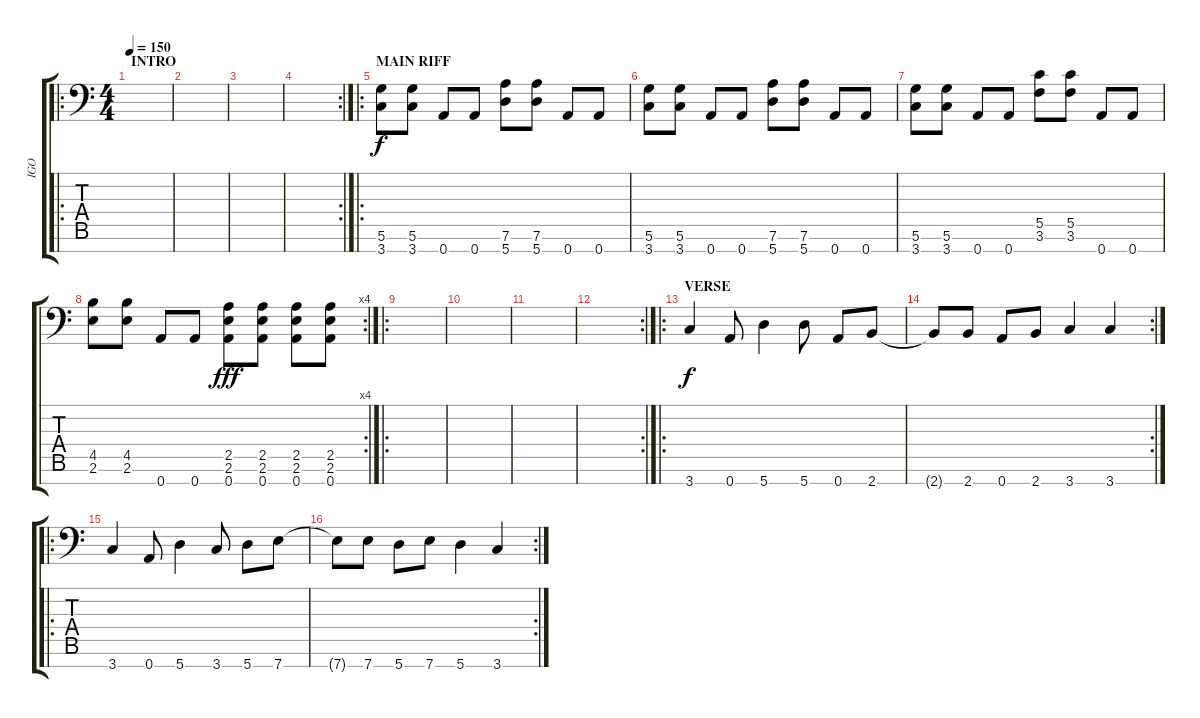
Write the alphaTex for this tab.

\track ("IGO" "IGO") {instrument distortionguitar}
\staff {score tabs}
\tuning (D4 A3 F3 C3 G2 D2 A1) {hide}
\ro
\ts (4 4)
\section ("" "INTRO")
\tempo 150
\clef f4
\ks c
|
|
|
\rc 2
|
\ro
\section ("" "MAIN RIFF")
(5.6 3.7).8 (5.6 3.7).8 0.7.8 0.7.8 (7.6 5.7).8 (7.6 5.7).8 0.7.8 0.7.8 |
(5.6 3.7).8 (5.6 3.7).8 0.7.8 0.7.8 (7.6 5.7).8 (7.6 5.7).8 0.7.8 0.7.8 |
(5.6 3.7).8 (5.6 3.7).8 0.7.8 0.7.8 (5.5 3.6).8 (5.5 3.6).8 0.7.8 0.7.8 |
\rc 4
(4.5 2.6).8 (4.5 2.6).8 0.7.8 0.7.8 (2.5 2.6 0.7).8{dy fff} (2.5 2.6 0.7).8 (2.5 2.6 0.7).8 (2.5 2.6 0.7).8 |
\ro
|
|
|
\rc 2
|
\ro
\section ("" "VERSE")
3.7.4{dy f} 0.7.8 5.7.4 5.7.8 0.7.8 2.7.8 |
\rc 2
2.7{t}.8 2.7.8 0.7.8 2.7.8 3.7.4 3.7.4 |
\ro
3.7.4 0.7.8 5.7.4 3.7.8 5.7.8 7.7.8 |
\rc 2
7.7{t}.8 7.7.8 5.7.8 7.7.8 5.7.4 3.7.4
